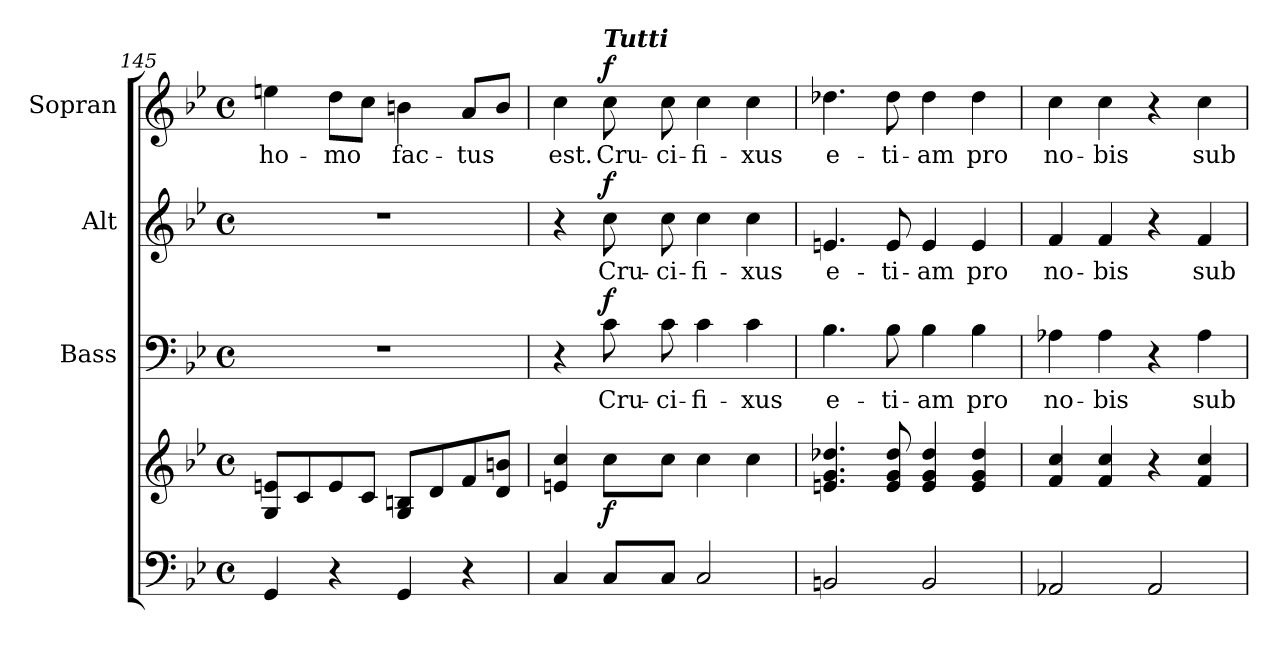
**kern	**kern	**dynam	**kern	**text	**dynam	**kern	**text	**dynam	**kern	**text	**dynam
*part4	*part4	*part4	*part3	*part3	*part3	*part2	*part2	*part2	*part1	*part1	*part1
*staff5	*staff4	*staff4/5	*staff3	*staff3	*staff3	*staff2	*staff2	*staff2	*staff1	*staff1	*staff1
*	*	*	*I"Bass	*	*	*I"Alt	*	*	*I"Sopran	*	*
*	*	*	*I'B.	*	*	*I'A.	*	*	*I'S.	*	*
*clefF4	*clefG2	*	*clefF4	*	*	*clefG2	*	*	*clefG2	*	*
*k[b-e-]	*k[b-e-]	*	*k[b-e-]	*	*	*k[b-e-]	*	*	*k[b-e-]	*	*
*B-:	*B-:	*	*B-:	*	*	*B-:	*	*	*B-:	*	*
*M4/4	*M4/4	*	*M4/4	*	*	*M4/4	*	*	*M4/4	*	*
*met(c)	*met(c)	*	*met(c)	*	*	*met(c)	*	*	*met(c)	*	*
=145	=145	=145	=145	=145	=145	=145	=145	=145	=145	=145	=145
!	!	!	!	!	!	!	!	!	!	!LO:LY:b	!
4GG/	8G/ 8en/L	.	1r	.	.	1r	.	.	4een\	ho-	.
.	8c/	.	.	.	.	.	.	.	.	.	.
!	!	!	!	!	!	!	!	!	!	!LO:LY:b	!
4r	8e/	.	.	.	.	.	.	.	8dd\L	-mo	.
.	8c/J	.	.	.	.	.	.	.	8cc\J	.	.
!	!	!	!	!	!	!	!	!	!	!LO:LY:b	!
4GG/	8G/ 8Bn/L	.	.	.	.	.	.	.	4bn\	fac-	.
.	8d/	.	.	.	.	.	.	.	.	.	.
!	!	!	!	!	!	!	!	!	!	!LO:LY:b	!
4r	8f/	.	.	.	.	.	.	.	8a/L	-tus	.
.	8d/ 8bn/J	.	.	.	.	.	.	.	8b/J	.	.
=146	=146	=146	=146	=146	=146	=146	=146	=146	=146	=146	=146
!	!	!	!	!	!	!	!	!	!	!LO:LY:b	!
4C/	4en/ 4cc/	.	4r	.	.	4r	.	.	4cc\	est.	.
!	!	!	!	!	!	!	!	!	!LO:TX:a:Bi:t=Tutti	!	!
!	!	!LO:DY:b	!	!LO:LY:b	!LO:DY:a	!	!LO:LY:b	!LO:DY:a	!	!LO:LY:b	!LO:DY:a
8C/L	8cc\L	f	8c\	Cru-	f	8cc\	Cru-	f	8cc\	Cru-	f
!	!	!	!	!LO:LY:b	!	!	!LO:LY:b	!	!	!LO:LY:b	!
8C/J	8cc\J	.	8c\	-ci-	.	8cc\	-ci-	.	8cc\	-ci-	.
!	!	!	!	!LO:LY:b	!	!	!LO:LY:b	!	!	!LO:LY:b	!
2C/	4cc\	.	4c\	-fi-	.	4cc\	-fi-	.	4cc\	-fi-	.
!	!	!	!	!LO:LY:b	!	!	!LO:LY:b	!	!	!LO:LY:b	!
.	4cc\	.	4c\	-xus	.	4cc\	-xus	.	4cc\	-xus	.
=147	=147	=147	=147	=147	=147	=147	=147	=147	=147	=147	=147
!	!	!	!	!LO:LY:b	!	!	!LO:LY:b	!	!	!LO:LY:b	!
2BBn/	4.en/ 4.g/ 4.dd-X/	.	4.B-\	e-	.	4.en/	e-	.	4.dd-X\	e-	.
!	!	!	!	!LO:LY:b	!	!	!LO:LY:b	!	!	!LO:LY:b	!
.	8e/ 8g/ 8dd-/	.	8B-\	-ti-	.	8e/	-ti-	.	8dd-\	-ti-	.
!	!	!	!	!LO:LY:b	!	!	!LO:LY:b	!	!	!LO:LY:b	!
2BB/	4e/ 4g/ 4dd-/	.	4B-\	-am	.	4e/	-am	.	4dd-\	-am	.
!	!	!	!	!LO:LY:b	!	!	!LO:LY:b	!	!	!LO:LY:b	!
.	4e/ 4g/ 4dd-/	.	4B-\	pro	.	4e/	pro	.	4dd-\	pro	.
=148	=148	=148	=148	=148	=148	=148	=148	=148	=148	=148	=148
!	!	!	!	!LO:LY:b	!	!	!LO:LY:b	!	!	!LO:LY:b	!
2AA-X/	4f/ 4cc/	.	4A-X\	no-	.	4f/	no-	.	4cc\	no-	.
!	!	!	!	!LO:LY:b	!	!	!LO:LY:b	!	!	!LO:LY:b	!
.	4f/ 4cc/	.	4A-\	-bis	.	4f/	-bis	.	4cc\	-bis	.
2AA-/	4r	.	4r	.	.	4r	.	.	4r	.	.
!	!	!	!	!LO:LY:b	!	!	!LO:LY:b	!	!	!LO:LY:b	!
.	4f/ 4cc/	.	4A-\	sub	.	4f/	sub	.	4cc\	sub	.
=	=	=	=	=	=	=	=	=	=	=	=
*-	*-	*-	*-	*-	*-	*-	*-	*-	*-	*-	*-
